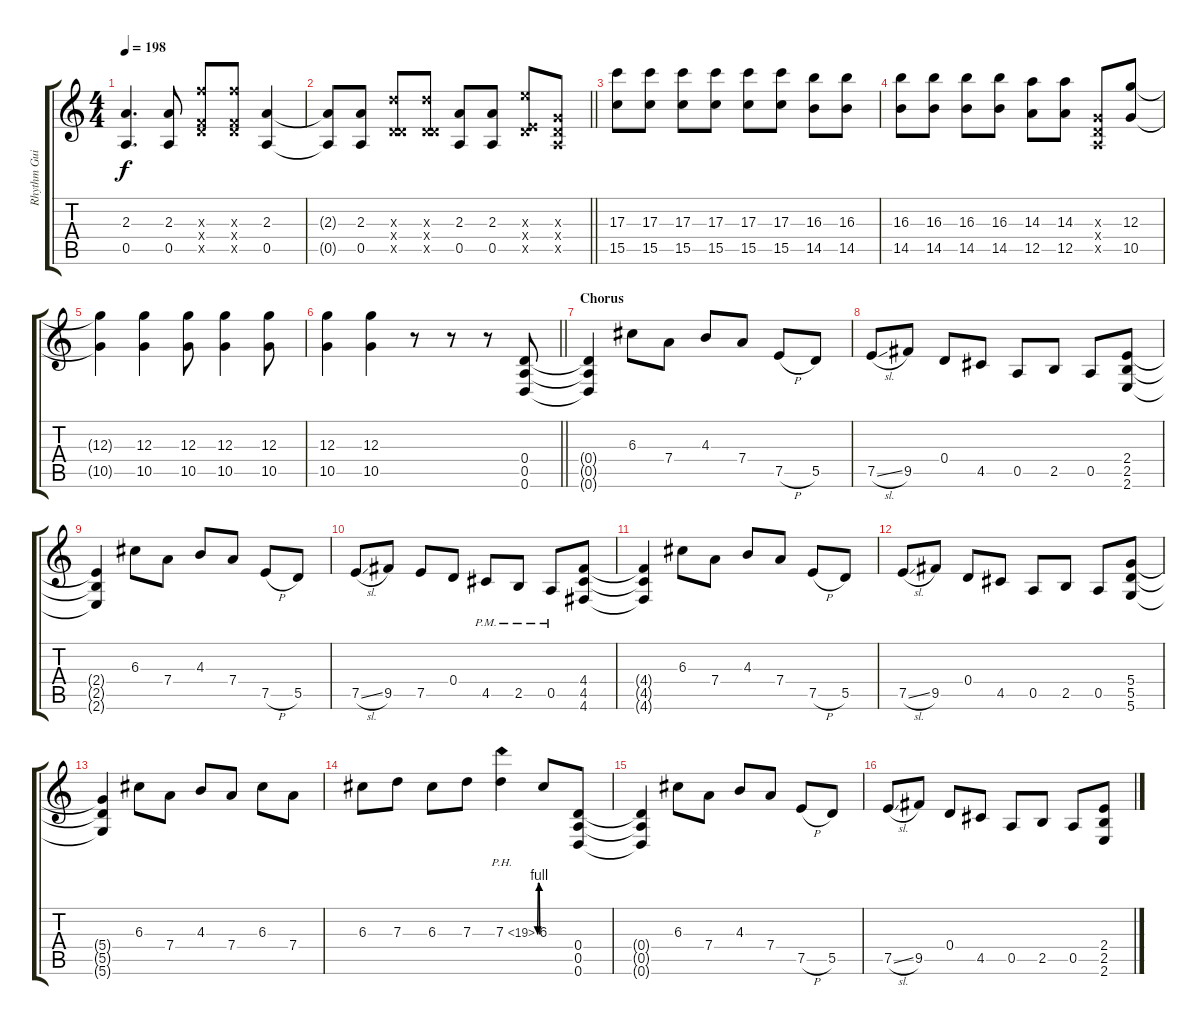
\track ("Rhythm Guitar R" "Rhythm Gui") {instrument distortionguitar}
\staff {score tabs}
\tuning (E4 B3 G3 D3 A2 D2) {hide}
\ts (4 4)
\tempo 198
\clef g2
\ks c
(2.3 0.5).4{d dy f} (2.3 0.5).8 (10.3{x} 0.4{x} 8.5{x}).8 (10.3{x} 0.4{x} 8.5{x}).8 (2.3 0.5).4 |
\barLineRight lightlight
(2.3{t} 0.5{t}).8 (2.3 0.5).8 (7.3{x} 0.4{x} 5.5{x}).8 (7.3{x} 0.4{x} 5.5{x}).8 (2.3 0.5).8 (2.3 0.5).8 (9.3{x} 0.4{x} 7.5{x}).8 (0.3{x} 0.4{x} 0.5{x}).8 |
(17.3 15.5).8 (17.3 15.5).8 (17.3 15.5).8 (17.3 15.5).8 (17.3 15.5).8 (17.3 15.5).8 (16.3 14.5).8 (16.3 14.5).8 |
(16.3 14.5).8 (16.3 14.5).8 (16.3 14.5).8 (16.3 14.5).8 (14.3 12.5).8 (14.3 12.5).8 (0.3{x} 0.4{x} 0.5{x}).8 (12.3 10.5).8 |
(12.3{t} 10.5{t}).4 (12.3 10.5).4 (12.3 10.5).8 (12.3 10.5).4 (12.3 10.5).8 |
\barLineRight lightlight
(12.3 10.5).4 (12.3 10.5).4 r.8{volume 13 instrument distortionguitar} r.8 r.8 (0.4 0.5 0.6).8 |
\section ("" "Chorus")
(0.4{t} 0.5{t} 0.6{t}).4 6.3.8 7.4.8 4.3.8 7.4.8 7.5{h}.8 5.5.8 |
7.5{sl}.8 9.5.8 0.4.8 4.5.8 0.5.8 2.5.8 0.5.8 (2.4 2.5 2.6).8 |
(2.4{t} 2.5{t} 2.6{t}).4 6.3.8 7.4.8 4.3.8 7.4.8 7.5{h}.8 5.5.8 |
7.5{sl}.8 9.5.8 7.5.8 0.4.8 4.5{pm}.8 2.5{pm}.8 0.5{pm}.8 (4.4 4.5 4.6).8 |
(4.4{t} 4.5{t} 4.6{t}).4 6.3.8 7.4.8 4.3.8 7.4.8 7.5{h}.8 5.5.8 |
7.5{sl}.8 9.5.8 0.4.8 4.5.8 0.5.8 2.5.8 0.5.8 (5.4 5.5 5.6).8 |
(5.4{t} 5.5{t} 5.6{t}).4 6.3.8 7.4.8 4.3.8 7.4.8 6.3.8 7.4.8 |
6.3.8 7.3.8 6.3.8 7.3.8 7.3{be (custom 0 0 10 4 20 4 30 0 60 0) ph 12}.4 6.3.8 (0.4 0.5 0.6).8 |
(0.4{t} 0.5{t} 0.6{t}).4 6.3.8 7.4.8 4.3.8 7.4.8 7.5{h}.8 5.5.8 |
7.5{sl}.8 9.5.8 0.4.8 4.5.8 0.5.8 2.5.8 0.5.8 (2.4 2.5 2.6).8
